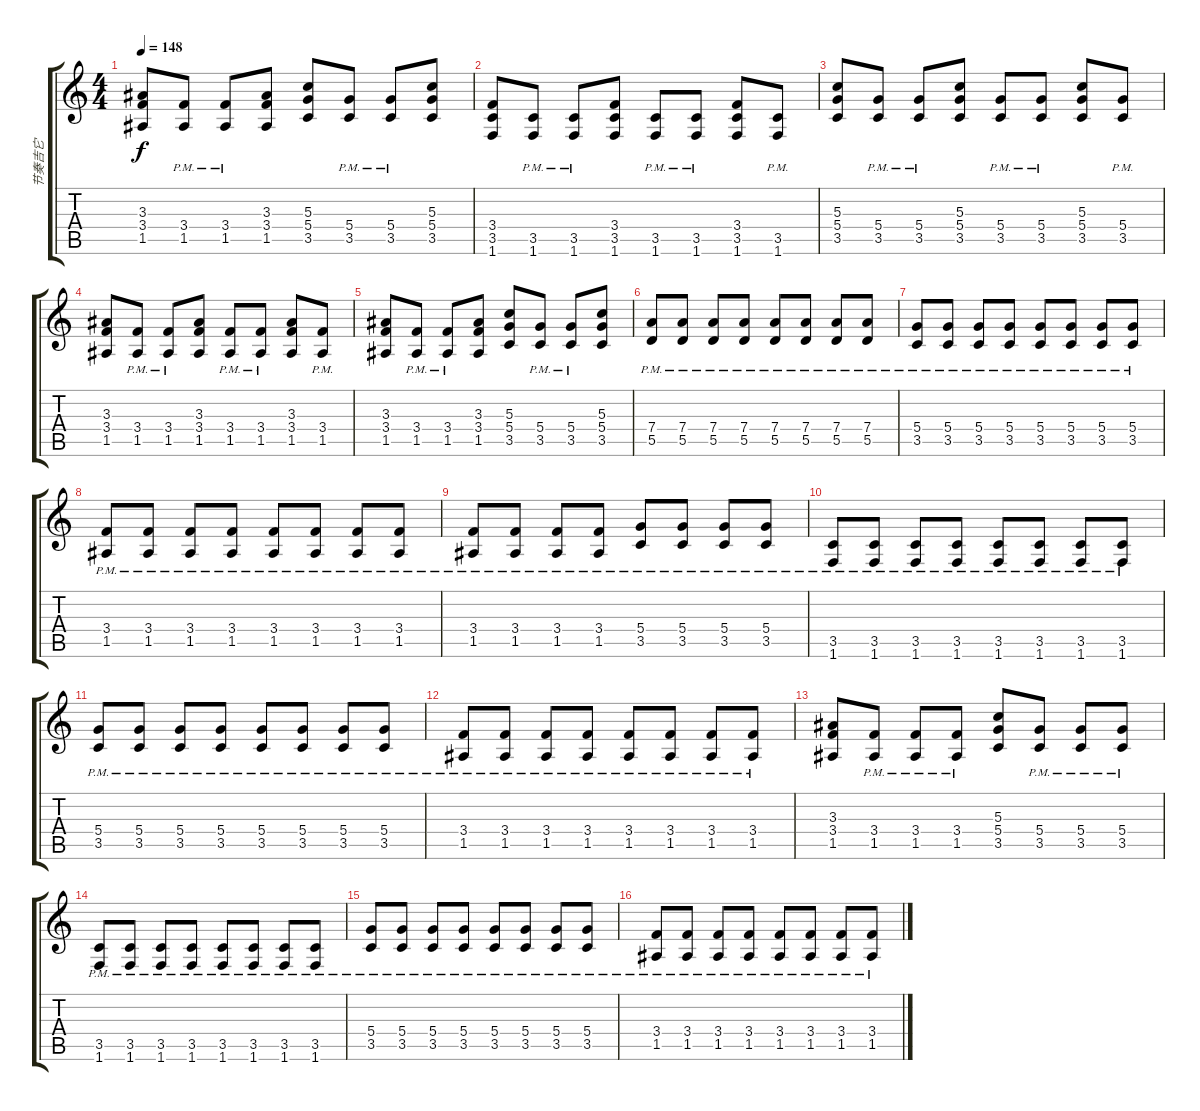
\track ("节奏吉它" "节奏吉它") {instrument overdrivenguitar}
\staff {score tabs}
\tuning (E4 B3 G3 D3 A2 E2) {hide}
\ts (4 4)
\tempo 148
\clef g2
\ks c
(3.3 3.4 1.5).8{dy f} (3.4{pm} 1.5).8 (3.4{pm} 1.5).8 (3.3 3.4 1.5).8 (5.3 5.4 3.5).8 (5.4{pm} 3.5).8 (5.4{pm} 3.5).8 (5.3 5.4 3.5).8 |
(3.4 3.5 1.6).8 (3.5{pm} 1.6).8 (3.5{pm} 1.6).8 (3.4 3.5 1.6).8 (3.5{pm} 1.6).8 (3.5{pm} 1.6).8 (3.4 3.5 1.6).8 (3.5{pm} 1.6).8 |
(5.3 5.4 3.5).8 (5.4{pm} 3.5).8 (5.4{pm} 3.5).8 (5.3 5.4 3.5).8 (5.4{pm} 3.5).8 (5.4{pm} 3.5).8 (5.3 5.4 3.5).8 (5.4{pm} 3.5).8 |
(3.3 3.4 1.5).8 (3.4{pm} 1.5).8 (3.4{pm} 1.5).8 (3.3 3.4 1.5).8 (3.4{pm} 1.5).8 (3.4{pm} 1.5).8 (3.3 3.4 1.5).8 (3.4{pm} 1.5).8 |
(3.3 3.4 1.5).8 (3.4{pm} 1.5).8 (3.4{pm} 1.5).8 (3.3 3.4 1.5).8 (5.3 5.4 3.5).8 (5.4{pm} 3.5).8 (5.4{pm} 3.5).8 (5.3 5.4 3.5).8 |
(7.4{pm} 5.5).8 (7.4{pm} 5.5).8 (7.4{pm} 5.5).8 (7.4{pm} 5.5).8 (7.4{pm} 5.5).8 (7.4{pm} 5.5).8 (7.4{pm} 5.5).8 (7.4{pm} 5.5).8 |
(5.4{pm} 3.5).8 (5.4{pm} 3.5).8 (5.4{pm} 3.5).8 (5.4{pm} 3.5).8 (5.4{pm} 3.5).8 (5.4{pm} 3.5).8 (5.4{pm} 3.5).8 (5.4{pm} 3.5).8 |
(3.4{pm} 1.5).8 (3.4{pm} 1.5).8 (3.4{pm} 1.5).8 (3.4{pm} 1.5).8 (3.4{pm} 1.5).8 (3.4{pm} 1.5).8 (3.4{pm} 1.5).8 (3.4{pm} 1.5).8 |
(3.4{pm} 1.5).8 (3.4{pm} 1.5).8 (3.4{pm} 1.5).8 (3.4{pm} 1.5).8 (5.4{pm} 3.5).8 (5.4{pm} 3.5).8 (5.4{pm} 3.5).8 (5.4{pm} 3.5).8 |
(3.5{pm} 1.6).8 (3.5{pm} 1.6).8 (3.5{pm} 1.6).8 (3.5{pm} 1.6).8 (3.5{pm} 1.6).8 (3.5{pm} 1.6).8 (3.5{pm} 1.6).8 (3.5{pm} 1.6).8 |
(5.4{pm} 3.5).8 (5.4{pm} 3.5).8 (5.4{pm} 3.5).8 (5.4{pm} 3.5).8 (5.4{pm} 3.5).8 (5.4{pm} 3.5).8 (5.4{pm} 3.5).8 (5.4{pm} 3.5).8 |
(3.4{pm} 1.5).8 (3.4{pm} 1.5).8 (3.4{pm} 1.5).8 (3.4{pm} 1.5).8 (3.4{pm} 1.5).8 (3.4{pm} 1.5).8 (3.4{pm} 1.5).8 (3.4{pm} 1.5).8 |
(3.3 3.4 1.5).8 (3.4{pm} 1.5).8 (3.4{pm} 1.5).8 (3.4{pm} 1.5).8 (5.3 5.4 3.5).8 (5.4{pm} 3.5).8 (5.4{pm} 3.5).8 (5.4{pm} 3.5).8 |
(3.5{pm} 1.6).8 (3.5{pm} 1.6).8 (3.5{pm} 1.6).8 (3.5{pm} 1.6).8 (3.5{pm} 1.6).8 (3.5{pm} 1.6).8 (3.5{pm} 1.6).8 (3.5{pm} 1.6).8 |
(5.4{pm} 3.5).8 (5.4{pm} 3.5).8 (5.4{pm} 3.5).8 (5.4{pm} 3.5).8 (5.4{pm} 3.5).8 (5.4{pm} 3.5).8 (5.4{pm} 3.5).8 (5.4{pm} 3.5).8 |
(3.4{pm} 1.5).8 (3.4{pm} 1.5).8 (3.4{pm} 1.5).8 (3.4{pm} 1.5).8 (3.4{pm} 1.5).8 (3.4{pm} 1.5).8 (3.4{pm} 1.5).8 (3.4{pm} 1.5).8
